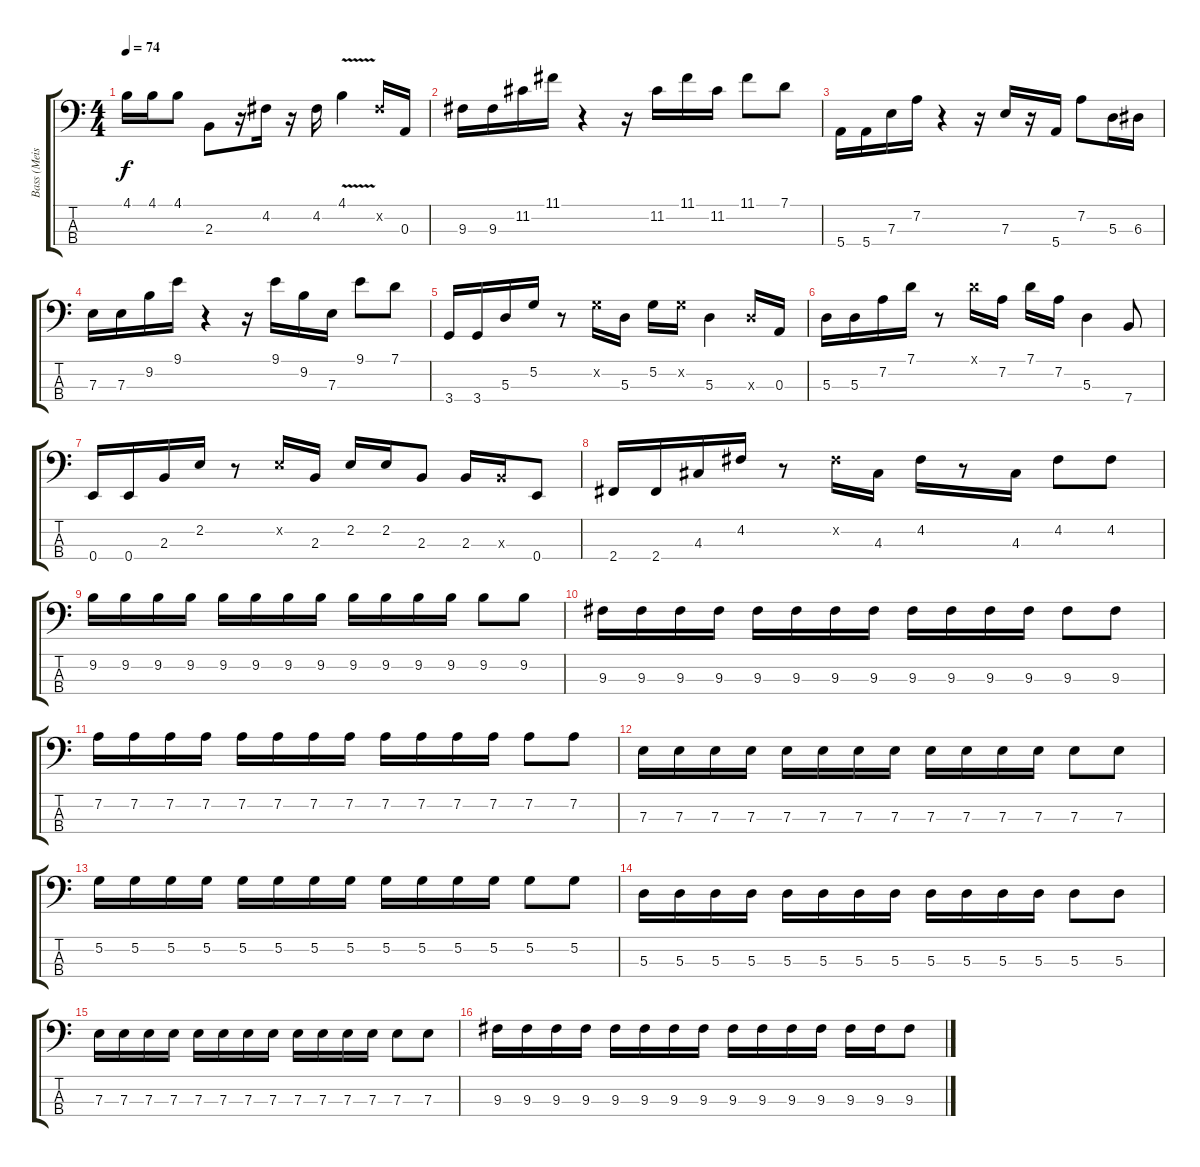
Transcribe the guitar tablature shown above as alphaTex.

\track ("Bass (Meisner)" "Bass (Meis") {instrument slapbass1}
\staff {score tabs}
\tuning (G2 D2 A1 E1) {hide}
\ts (4 4)
\tempo 74
\clef f4
\ks c
4.1.16{dy f} 4.1.16 4.1.8 2.3.8 r.16 4.2.16 r.16 4.2.16 4.1{v}.4 4.2{x}.16 0.3.16 |
9.3.16 9.3.16 11.2.16 11.1.16 r.4 r.16 11.2.16 11.1.16 11.2.16 11.1.8 7.1.8 |
5.4.16 5.4.16 7.3.16 7.2.16 r.4 r.16 7.3.16 r.16 5.4.16 7.2.8 5.3.16 6.3.16 |
7.3.16 7.3.16 9.2.16 9.1.16 r.4 r.16 9.1.16 9.2.16 7.3.16 9.1.8 7.1.8 |
3.4.16 3.4.16 5.3.16 5.2.16 r.8 5.2{x}.16 5.3.16 5.2.16 5.2{x}.16 5.3.4 5.3{x}.16 0.3.16 |
5.3.16 5.3.16 7.2.16 7.1.16 r.8 7.1{x}.16 7.2.16 7.1.16 7.2.16 5.3.4 7.4.8 |
0.4.16 0.4.16 2.3.16 2.2.16 r.8 2.2{x}.16 2.3.16 2.2.16 2.2.16 2.3.8 2.3.16 2.3{x}.16 0.4.8 |
2.4.16 2.4.16 4.3.16 4.2.16 r.8 4.2{x}.16 4.3.16 4.2.16 r.8 4.3.16 4.2.8 4.2.8 |
9.2.16 9.2.16 9.2.16 9.2.16 9.2.16 9.2.16 9.2.16 9.2.16 9.2.16 9.2.16 9.2.16 9.2.16 9.2.8 9.2.8 |
9.3.16 9.3.16 9.3.16 9.3.16 9.3.16 9.3.16 9.3.16 9.3.16 9.3.16 9.3.16 9.3.16 9.3.16 9.3.8 9.3.8 |
7.2.16 7.2.16 7.2.16 7.2.16 7.2.16 7.2.16 7.2.16 7.2.16 7.2.16 7.2.16 7.2.16 7.2.16 7.2.8 7.2.8 |
7.3.16 7.3.16 7.3.16 7.3.16 7.3.16 7.3.16 7.3.16 7.3.16 7.3.16 7.3.16 7.3.16 7.3.16 7.3.8 7.3.8 |
5.2.16 5.2.16 5.2.16 5.2.16 5.2.16 5.2.16 5.2.16 5.2.16 5.2.16 5.2.16 5.2.16 5.2.16 5.2.8 5.2.8 |
5.3.16 5.3.16 5.3.16 5.3.16 5.3.16 5.3.16 5.3.16 5.3.16 5.3.16 5.3.16 5.3.16 5.3.16 5.3.8 5.3.8 |
7.3.16 7.3.16 7.3.16 7.3.16 7.3.16 7.3.16 7.3.16 7.3.16 7.3.16 7.3.16 7.3.16 7.3.16 7.3.8 7.3.8 |
9.3.16 9.3.16 9.3.16 9.3.16 9.3.16 9.3.16 9.3.16 9.3.16 9.3.16 9.3.16 9.3.16 9.3.16 9.3.16 9.3.16 9.3.8
